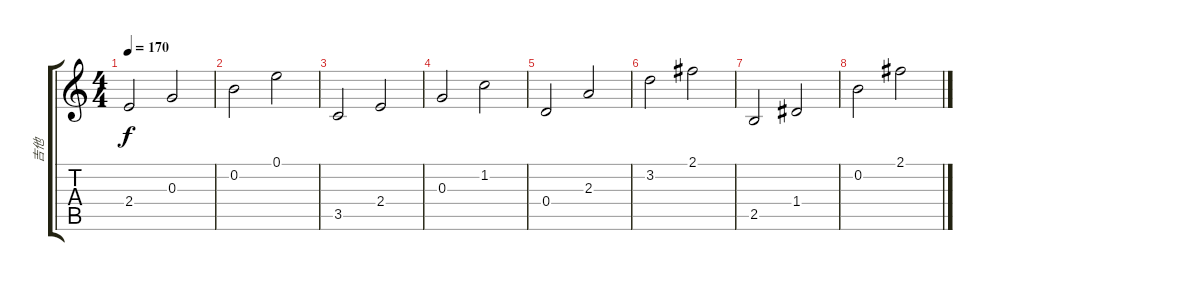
\track ("吉他" "吉他") {instrument electricguitarclean}
\staff {score tabs}
\tuning (E4 B3 G3 D3 A2 E2) {hide}
\ts (4 4)
\tempo 170
\clef g2
\ks c
2.4.2{dy f} 0.3.2 |
0.2.2 0.1.2 |
3.5.2 2.4.2 |
0.3.2 1.2.2 |
0.4.2 2.3.2 |
3.2.2 2.1.2 |
2.5.2 1.4.2 |
0.2.2 2.1.2
